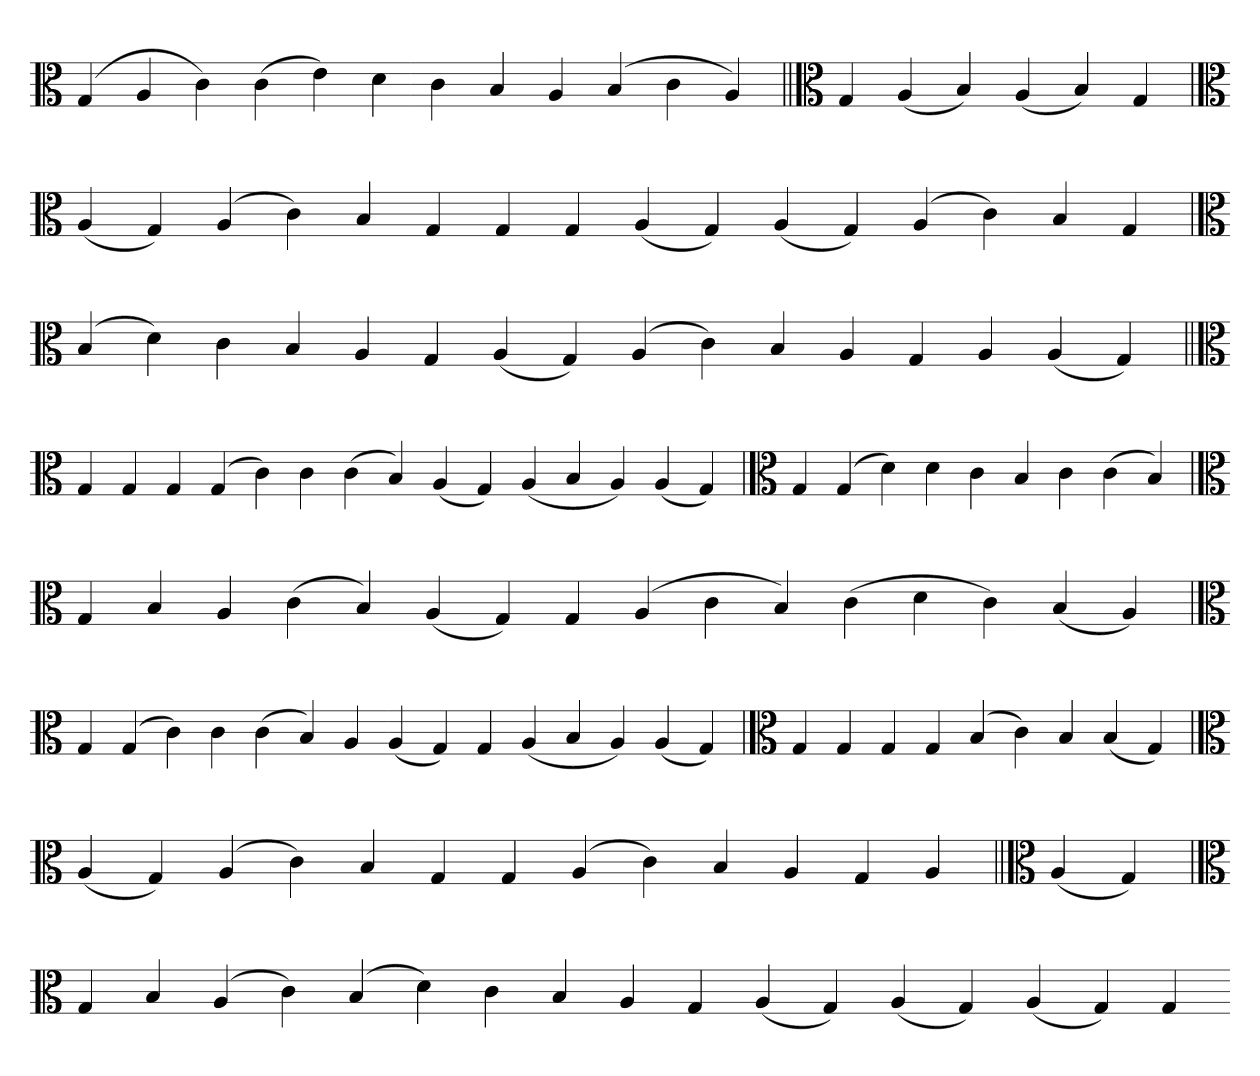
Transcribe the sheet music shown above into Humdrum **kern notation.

**kern
*part1
*staff1
*clefC3
=
(4G
4A
4c)
(4c
4e)
4d
4c
4B
4A
(4B
4c
4A)
=||
*clefC3
4G
(4A
4B)
(4A
4B)
4G
=`
*clefC3
(4A
4G)
(4A
4c)
4B
4G
4G
4G
(4A
4G)
(4A
4G)
(4A
4c)
4B
4G
='
*clefC3
(4B
4d)
4c
4B
4A
4G
(4A
4G)
(4A
4c)
4B
4A
4G
4A
(4A
4G)
=||
*clefC3
4G
4G
4G
(4G
4c)
4c
(4c
4B)
(4A
4G)
(4A
4B
4A)
(4A
4G)
='
*clefC3
4G
(4G
4d)
4d
4c
4B
4c
(4c
4B)
=`
*clefC3
4G
4B
4A
(4c
4B)
(4A
4G)
4G
(4A
4c
4B)
(4c
4d
4c)
(4B
4A)
=
*clefC3
4G
(4G
4c)
4c
(4c
4B)
4A
(4A
4G)
4G
(4A
4B
4A)
(4A
4G)
='
*clefC3
4G
4G
4G
4G
(4B
4c)
4B
(4B
4G)
=`
*clefC3
(4A
4G)
(4A
4c)
4B
4G
4G
(4A
4c)
4B
4A
4G
4A
=||
*clefC3
(4A
4G)
='
*clefC3
4G
4B
(4A
4c)
(4B
4d)
4c
4B
4A
4G
(4A
4G)
(4A
4G)
(4A
4G)
4G
=-
*-
